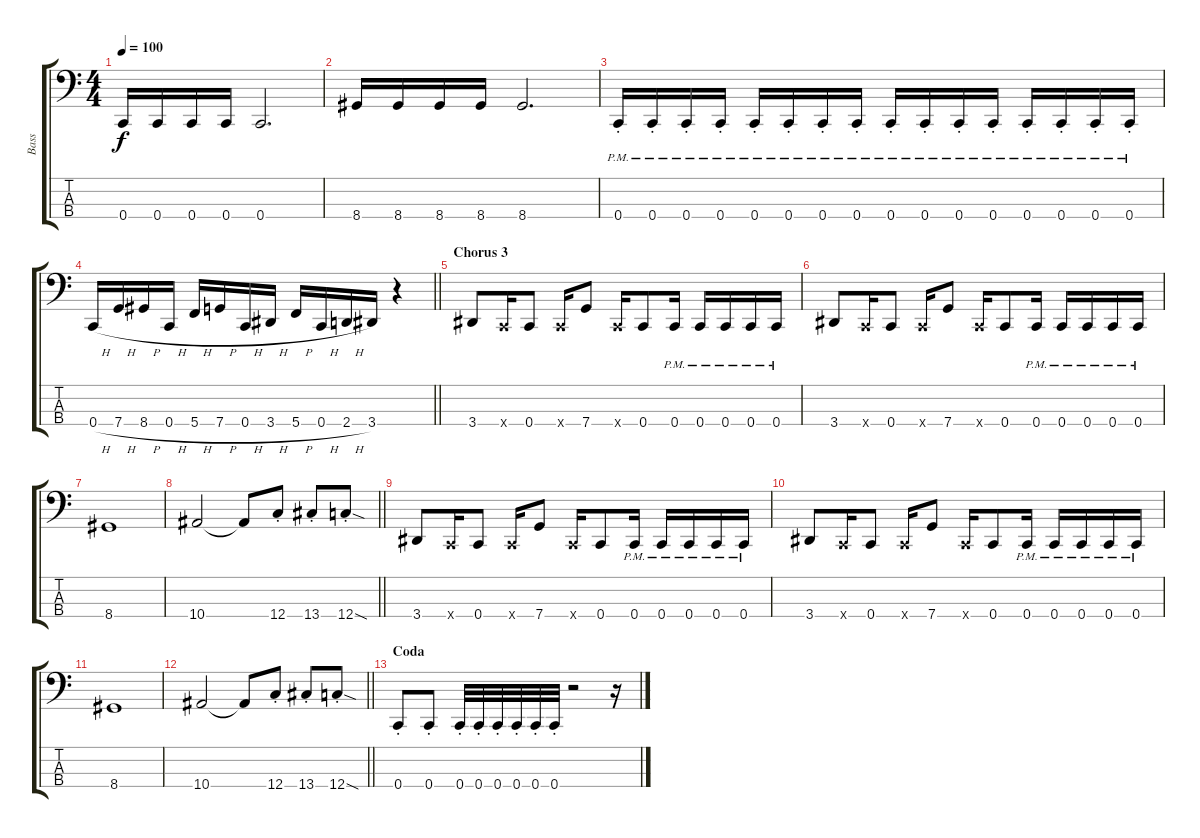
\track ("Bass" "Bass") {instrument electricbasspick}
\staff {score tabs}
\tuning (F2 C2 G1 C1) {hide}
\ts (4 4)
\tempo 100
\clef f4
\ks c
0.4.16{dy f} 0.4.16 0.4.16 0.4.16 0.4.2{d} |
8.4.16 8.4.16 8.4.16 8.4.16 8.4.2{d} |
0.4{pm st}.16 0.4{pm st}.16 0.4{pm st}.16 0.4{pm st}.16 0.4{pm st}.16 0.4{pm st}.16 0.4{pm st}.16 0.4{pm st}.16 0.4{pm st}.16 0.4{pm st}.16 0.4{pm st}.16 0.4{pm st}.16 0.4{pm st}.16 0.4{pm st}.16 0.4{pm st}.16 0.4{pm st}.16 |
\barLineRight lightlight
0.4{h}.16 7.4{h}.16 8.4{h}.16 0.4{h}.16 5.4{h}.16 7.4{h}.16 0.4{h}.16 3.4{h}.16 5.4{h}.16 0.4{h}.16 2.4{h}.16 3.4.16 r.4 |
\section ("" "Chorus 3")
3.4.8 0.4{x}.16 0.4.8 0.4{x}.16 7.4.8 0.4{x}.16 0.4.8 0.4{pm}.16 0.4{pm}.16 0.4{pm}.16 0.4{pm}.16 0.4{pm}.16 |
3.4.8 0.4{x}.16 0.4.8 0.4{x}.16 7.4.8 0.4{x}.16 0.4.8 0.4{pm}.16 0.4{pm}.16 0.4{pm}.16 0.4{pm}.16 0.4{pm}.16 |
8.4.1 |
\barLineRight lightlight
10.4.2 10.4{t}.8 12.4{st}.8 13.4{st}.8 12.4{sod st}.8 |
3.4.8 0.4{x}.16 0.4.8 0.4{x}.16 7.4.8 0.4{x}.16 0.4.8 0.4{pm}.16 0.4{pm}.16 0.4{pm}.16 0.4{pm}.16 0.4{pm}.16 |
3.4.8 0.4{x}.16 0.4.8 0.4{x}.16 7.4.8 0.4{x}.16 0.4.8 0.4{pm}.16 0.4{pm}.16 0.4{pm}.16 0.4{pm}.16 0.4{pm}.16 |
8.4.1 |
\barLineRight lightlight
10.4.2 10.4{t}.8 12.4{st}.8 13.4{st}.8 12.4{sod st}.8 |
\section ("" "Coda")
0.4{st}.8 0.4{st}.8 0.4{st}.32 0.4{st}.32 0.4{st}.32 0.4{st}.32 0.4{st}.32 0.4{st}.32 r.2 r.16
